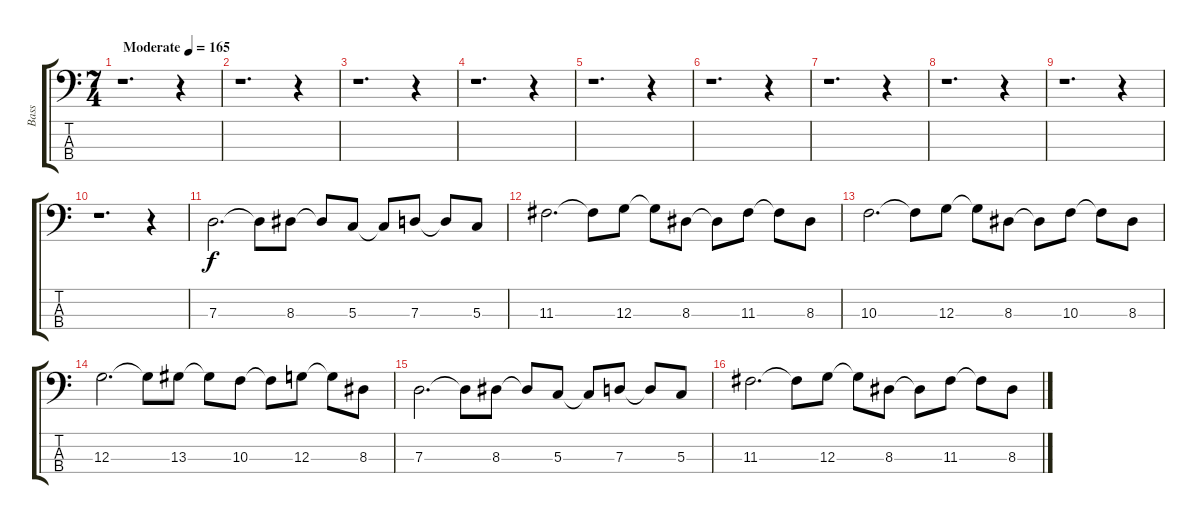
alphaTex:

\track ("Bass" "Bass") {instrument electricbasspick}
\staff {score tabs}
\tuning (F2 C2 G1 C1) {hide}
\ts (7 4)
\tempo (165 "Moderate")
\clef f4
\ks c
r.1{d dy f instrument electricbasspick} r.4 |
r.1{d} r.4 |
r.1{d} r.4 |
r.1{d} r.4 |
r.1{d} r.4 |
r.1{d} r.4 |
r.1{d} r.4 |
r.1{d} r.4 |
r.1{d} r.4 |
r.1{d} r.4 |
7.3.2{d} 7.3{t}.8 8.3.8 8.3{t}.8 5.3.8 5.3{t}.8 7.3.8 7.3{t}.8 5.3.8 |
11.3.2{d} 11.3{t}.8 12.3.8 12.3{t}.8 8.3.8 8.3{t}.8 11.3.8 11.3{t}.8 8.3.8 |
10.3.2{d} 10.3{t}.8 12.3.8 12.3{t}.8 8.3.8 8.3{t}.8 10.3.8 10.3{t}.8 8.3.8 |
12.3.2{d} 12.3{t}.8 13.3.8 13.3{t}.8 10.3.8 10.3{t}.8 12.3.8 12.3{t}.8 8.3.8 |
7.3.2{d} 7.3{t}.8 8.3.8 8.3{t}.8 5.3.8 5.3{t}.8 7.3.8 7.3{t}.8 5.3.8 |
11.3.2{d} 11.3{t}.8 12.3.8 12.3{t}.8 8.3.8 8.3{t}.8 11.3.8 11.3{t}.8 8.3.8
